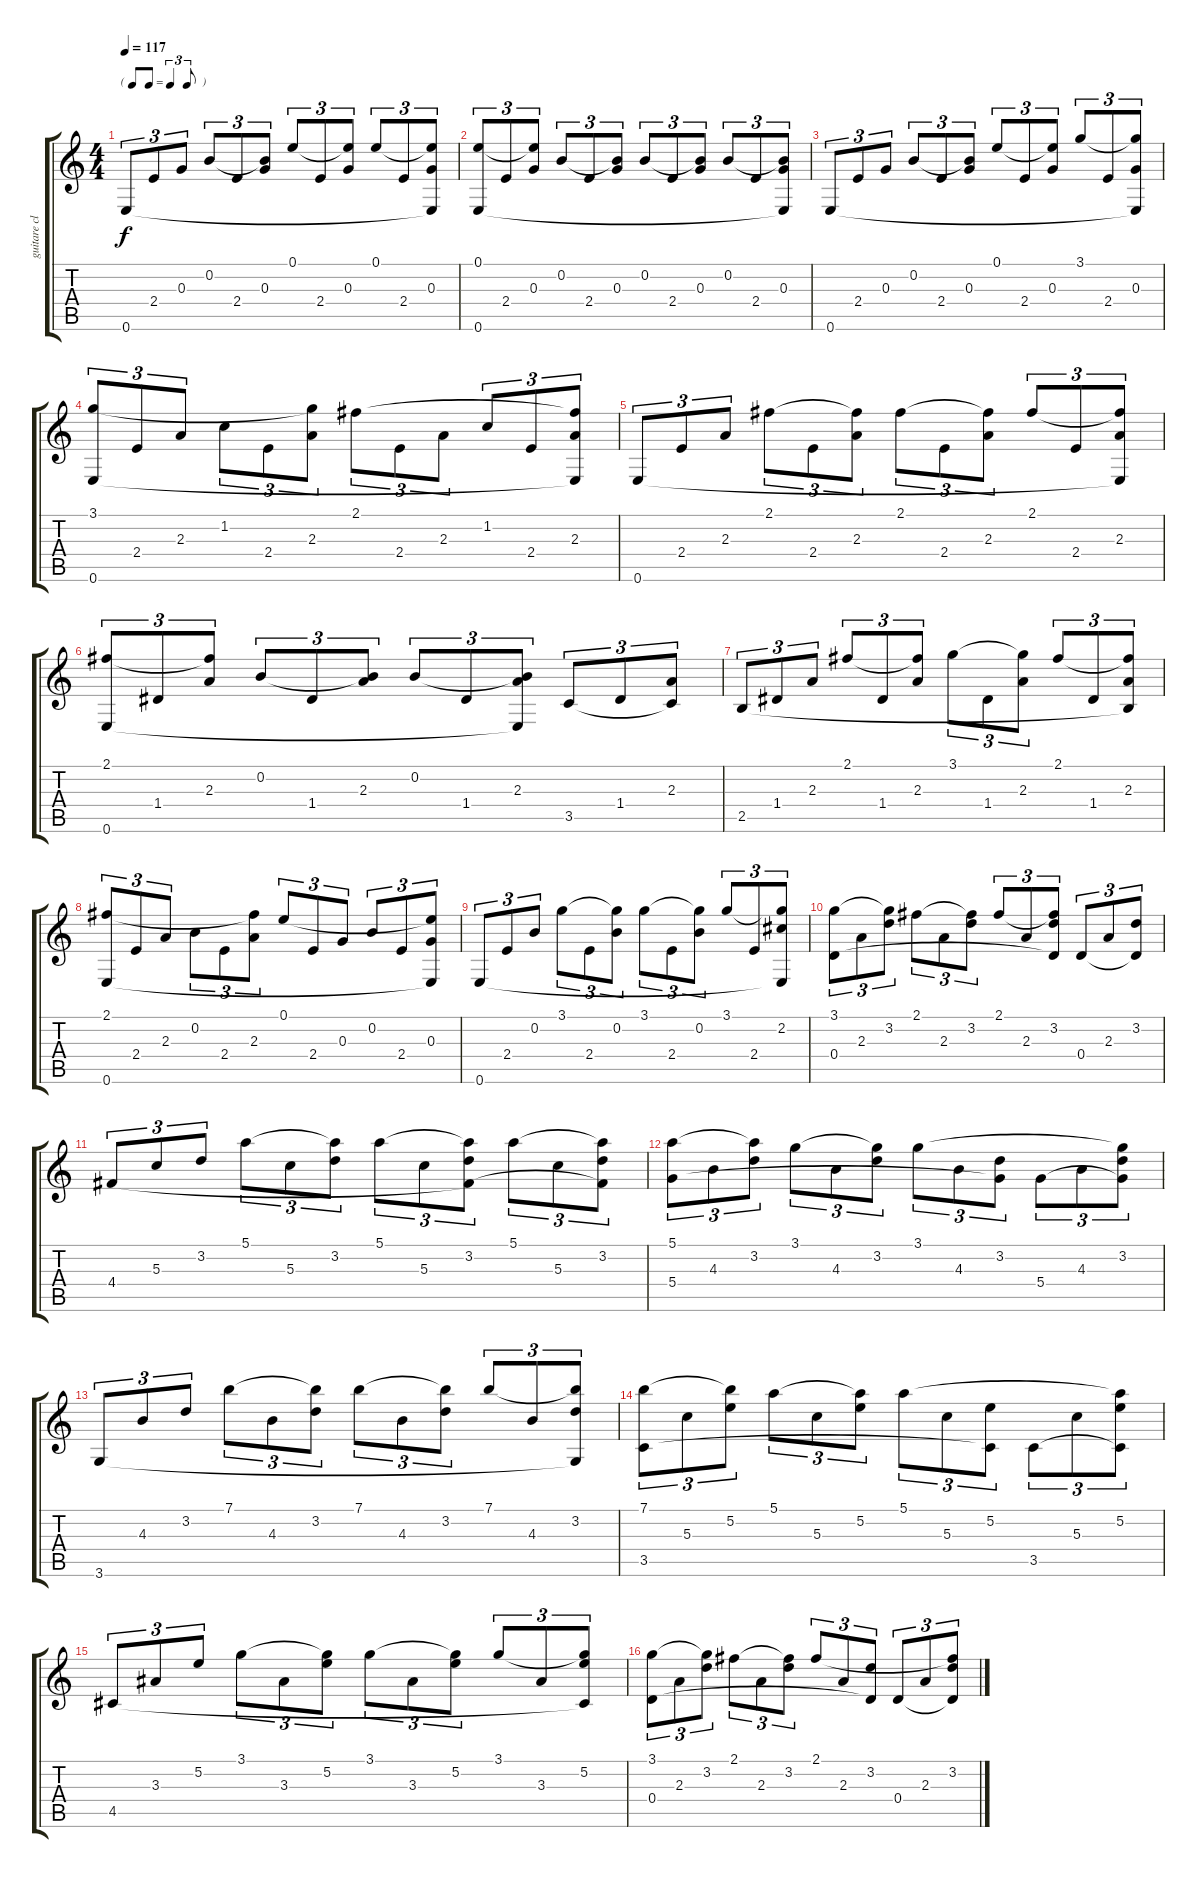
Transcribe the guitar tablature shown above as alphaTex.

\track ("guitare classique" "guitare cl") {instrument acousticguitarnylon}
\staff {score tabs}
\tuning (E4 B3 G3 D3 A2 E2) {hide}
\ts (4 4)
\tf triplet8th
\tempo 117
\clef g2
\ks c
0.6.8{tu (3 2) dy f instrument acousticguitarnylon} 2.4.8{tu (3 2)} 0.3.8{tu (3 2)} 0.2.8{tu (3 2)} 2.4.8{tu (3 2)} (0.2{t} 0.3).8{tu (3 2)} 0.1.8{tu (3 2)} 2.4.8{tu (3 2)} (0.1{t} 0.3).8{tu (3 2)} 0.1.8{tu (3 2)} 2.4.8{tu (3 2)} (0.1{t} 0.3 0.6{t}).8{tu (3 2)} |
(0.1 0.6).8{tu (3 2)} 2.4.8{tu (3 2)} (0.1{t} 0.3).8{tu (3 2)} 0.2.8{tu (3 2)} 2.4.8{tu (3 2)} (0.2{t} 0.3).8{tu (3 2)} 0.2.8{tu (3 2)} 2.4.8{tu (3 2)} (0.2{t} 0.3).8{tu (3 2)} 0.2.8{tu (3 2)} 2.4.8{tu (3 2)} (0.2{t} 0.3 0.6{t}).8{tu (3 2)} |
0.6.8{tu (3 2)} 2.4.8{tu (3 2)} 0.3.8{tu (3 2)} 0.2.8{tu (3 2)} 2.4.8{tu (3 2)} (0.2{t} 0.3).8{tu (3 2)} 0.1.8{tu (3 2)} 2.4.8{tu (3 2)} (0.1{t} 0.3).8{tu (3 2)} 3.1.8{tu (3 2)} 2.4.8{tu (3 2)} (3.1{t} 0.3 0.6{t}).8{tu (3 2)} |
(3.1 0.6).8{tu (3 2)} 2.4.8{tu (3 2)} 2.3.8{tu (3 2)} 1.2.8{tu (3 2)} 2.4.8{tu (3 2)} (3.1{t} 2.3).8{tu (3 2)} 2.1.8{tu (3 2)} 2.4.8{tu (3 2)} 2.3.8{tu (3 2)} 1.2.8{tu (3 2)} 2.4.8{tu (3 2)} (2.1{t} 2.3 0.6{t}).8{tu (3 2)} |
0.6.8{tu (3 2)} 2.4.8{tu (3 2)} 2.3.8{tu (3 2)} 2.1.8{tu (3 2)} 2.4.8{tu (3 2)} (2.1{t} 2.3).8{tu (3 2)} 2.1.8{tu (3 2)} 2.4.8{tu (3 2)} (2.1{t} 2.3).8{tu (3 2)} 2.1.8{tu (3 2)} 2.4.8{tu (3 2)} (2.1{t} 2.3 0.6{t}).8{tu (3 2)} |
(2.1 0.6).8{tu (3 2)} 1.4.8{tu (3 2)} (2.1{t} 2.3).8{tu (3 2)} 0.2.8{tu (3 2)} 1.4.8{tu (3 2)} (0.2{t} 2.3).8{tu (3 2)} 0.2.8{tu (3 2)} 1.4.8{tu (3 2)} (0.2{t} 2.3 0.6{t}).8{tu (3 2)} 3.5.8{tu (3 2)} 1.4.8{tu (3 2)} (2.3 3.5{t}).8{tu (3 2)} |
2.5.8{tu (3 2)} 1.4.8{tu (3 2)} 2.3.8{tu (3 2)} 2.1.8{tu (3 2)} 1.4.8{tu (3 2)} (2.1{t} 2.3).8{tu (3 2)} 3.1.8{tu (3 2)} 1.4.8{tu (3 2)} (3.1{t} 2.3).8{tu (3 2)} 2.1.8{tu (3 2)} 1.4.8{tu (3 2)} (2.1{t} 2.3 2.5{t}).8{tu (3 2)} |
(2.1 0.6).8{tu (3 2)} 2.4.8{tu (3 2)} 2.3.8{tu (3 2)} 0.2.8{tu (3 2)} 2.4.8{tu (3 2)} (2.1{t} 2.3).8{tu (3 2)} 0.1.8{tu (3 2)} 2.4.8{tu (3 2)} 0.3.8{tu (3 2)} 0.2.8{tu (3 2)} 2.4.8{tu (3 2)} (0.1{t} 0.3 0.6{t}).8{tu (3 2)} |
0.6.8{tu (3 2)} 2.4.8{tu (3 2)} 0.2.8{tu (3 2)} 3.1.8{tu (3 2)} 2.4.8{tu (3 2)} (3.1{t} 0.2).8{tu (3 2)} 3.1.8{tu (3 2)} 2.4.8{tu (3 2)} (3.1{t} 0.2).8{tu (3 2)} 3.1.8{tu (3 2)} 2.4.8{tu (3 2)} (3.1{t} 2.2 0.6{t}).8{tu (3 2)} |
(3.1 0.4).8{tu (3 2)} 2.3.8{tu (3 2)} (3.1{t} 3.2).8{tu (3 2)} 2.1.8{tu (3 2)} 2.3.8{tu (3 2)} (2.1{t} 3.2).8{tu (3 2)} 2.1.8{tu (3 2)} 2.3.8{tu (3 2)} (2.1{t} 3.2 0.4{t}).8{tu (3 2)} 0.4.8{tu (3 2)} 2.3.8{tu (3 2)} (3.2 0.4{t}).8{tu (3 2)} |
4.4.8{tu (3 2)} 5.3.8{tu (3 2)} 3.2.8{tu (3 2)} 5.1.8{tu (3 2)} 5.3.8{tu (3 2)} (5.1{t} 3.2).8{tu (3 2)} 5.1.8{tu (3 2)} 5.3.8{tu (3 2)} (5.1{t} 3.2 4.4{t}).8{tu (3 2)} 5.1.8{tu (3 2)} 5.3.8{tu (3 2)} (5.1{t} 3.2 4.4{t}).8{tu (3 2)} |
(5.1 5.4).8{tu (3 2)} 4.3.8{tu (3 2)} (5.1{t} 3.2).8{tu (3 2)} 3.1.8{tu (3 2)} 4.3.8{tu (3 2)} (3.1{t} 3.2).8{tu (3 2)} 3.1.8{tu (3 2)} 4.3.8{tu (3 2)} (3.2 5.4{t}).8{tu (3 2)} 5.4.8{tu (3 2)} 4.3.8{tu (3 2)} (3.1{t} 3.2 5.4{t}).8{tu (3 2)} |
3.6.8{tu (3 2)} 4.3.8{tu (3 2)} 3.2.8{tu (3 2)} 7.1.8{tu (3 2)} 4.3.8{tu (3 2)} (7.1{t} 3.2).8{tu (3 2)} 7.1.8{tu (3 2)} 4.3.8{tu (3 2)} (7.1{t} 3.2).8{tu (3 2)} 7.1.8{tu (3 2)} 4.3.8{tu (3 2)} (7.1{t} 3.2 3.6{t}).8{tu (3 2)} |
(7.1 3.5).8{tu (3 2)} 5.3.8{tu (3 2)} (7.1{t} 5.2).8{tu (3 2)} 5.1.8{tu (3 2)} 5.3.8{tu (3 2)} (5.1{t} 5.2).8{tu (3 2)} 5.1.8{tu (3 2)} 5.3.8{tu (3 2)} (5.2 3.5{t}).8{tu (3 2)} 3.5.8{tu (3 2)} 5.3.8{tu (3 2)} (5.1{t} 5.2 3.5{t}).8{tu (3 2)} |
4.5.8{tu (3 2)} 3.3.8{tu (3 2)} 5.2.8{tu (3 2)} 3.1.8{tu (3 2)} 3.3.8{tu (3 2)} (3.1{t} 5.2).8{tu (3 2)} 3.1.8{tu (3 2)} 3.3.8{tu (3 2)} (3.1{t} 5.2).8{tu (3 2)} 3.1.8{tu (3 2)} 3.3.8{tu (3 2)} (3.1{t} 5.2 4.5{t}).8{tu (3 2)} |
(3.1 0.4).8{tu (3 2)} 2.3.8{tu (3 2)} (3.1{t} 3.2).8{tu (3 2)} 2.1.8{tu (3 2)} 2.3.8{tu (3 2)} (2.1{t} 3.2).8{tu (3 2)} 2.1.8{tu (3 2)} 2.3.8{tu (3 2)} (3.2 0.4{t}).8{tu (3 2)} 0.4.8{tu (3 2)} 2.3.8{tu (3 2)} (2.1{t} 3.2 0.4{t}).8{tu (3 2)}
